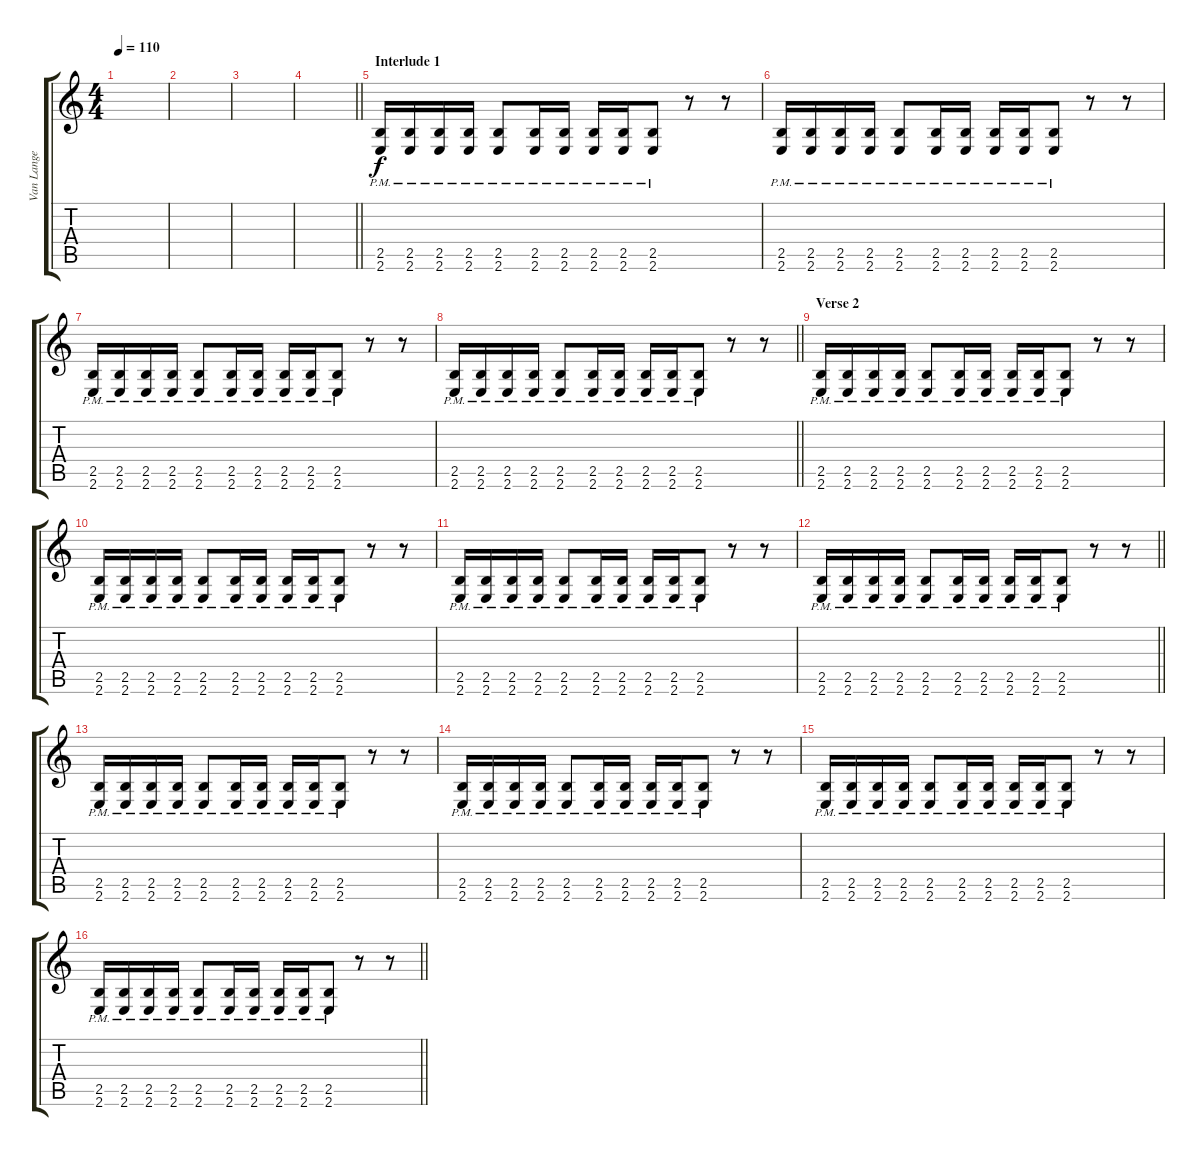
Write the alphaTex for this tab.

\track ("Van Lange" "Van Lange") {instrument distortionguitar}
\staff {score tabs}
\tuning (E4 B3 G3 D3 A2 D2) {hide}
\ts (4 4)
\tempo 110
\clef g2
\ks c
|
|
|
\barLineRight lightlight
|
\section ("" "Interlude 1")
(2.5{pm} 2.6{pm}).16 (2.5{pm} 2.6{pm}).16 (2.5{pm} 2.6{pm}).16 (2.5{pm} 2.6{pm}).16 (2.5{pm} 2.6{pm}).8 (2.5{pm} 2.6{pm}).16 (2.5{pm} 2.6{pm}).16 (2.5{pm} 2.6{pm}).16 (2.5{pm} 2.6{pm}).16 (2.5{pm} 2.6{pm}).8 r.8 r.8 |
(2.5{pm} 2.6{pm}).16 (2.5{pm} 2.6{pm}).16 (2.5{pm} 2.6{pm}).16 (2.5{pm} 2.6{pm}).16 (2.5{pm} 2.6{pm}).8 (2.5{pm} 2.6{pm}).16 (2.5{pm} 2.6{pm}).16 (2.5{pm} 2.6{pm}).16 (2.5{pm} 2.6{pm}).16 (2.5{pm} 2.6{pm}).8 r.8 r.8 |
(2.5{pm} 2.6{pm}).16 (2.5{pm} 2.6{pm}).16 (2.5{pm} 2.6{pm}).16 (2.5{pm} 2.6{pm}).16 (2.5{pm} 2.6{pm}).8 (2.5{pm} 2.6{pm}).16 (2.5{pm} 2.6{pm}).16 (2.5{pm} 2.6{pm}).16 (2.5{pm} 2.6{pm}).16 (2.5{pm} 2.6{pm}).8 r.8 r.8 |
\barLineRight lightlight
(2.5{pm} 2.6{pm}).16 (2.5{pm} 2.6{pm}).16 (2.5{pm} 2.6{pm}).16 (2.5{pm} 2.6{pm}).16 (2.5{pm} 2.6{pm}).8 (2.5{pm} 2.6{pm}).16 (2.5{pm} 2.6{pm}).16 (2.5{pm} 2.6{pm}).16 (2.5{pm} 2.6{pm}).16 (2.5{pm} 2.6{pm}).8 r.8 r.8 |
\section ("" "Verse 2")
(2.5{pm} 2.6{pm}).16 (2.5{pm} 2.6{pm}).16 (2.5{pm} 2.6{pm}).16 (2.5{pm} 2.6{pm}).16 (2.5{pm} 2.6{pm}).8 (2.5{pm} 2.6{pm}).16 (2.5{pm} 2.6{pm}).16 (2.5{pm} 2.6{pm}).16 (2.5{pm} 2.6{pm}).16 (2.5{pm} 2.6{pm}).8 r.8 r.8 |
(2.5{pm} 2.6{pm}).16 (2.5{pm} 2.6{pm}).16 (2.5{pm} 2.6{pm}).16 (2.5{pm} 2.6{pm}).16 (2.5{pm} 2.6{pm}).8 (2.5{pm} 2.6{pm}).16 (2.5{pm} 2.6{pm}).16 (2.5{pm} 2.6{pm}).16 (2.5{pm} 2.6{pm}).16 (2.5{pm} 2.6{pm}).8 r.8 r.8 |
(2.5{pm} 2.6{pm}).16 (2.5{pm} 2.6{pm}).16 (2.5{pm} 2.6{pm}).16 (2.5{pm} 2.6{pm}).16 (2.5{pm} 2.6{pm}).8 (2.5{pm} 2.6{pm}).16 (2.5{pm} 2.6{pm}).16 (2.5{pm} 2.6{pm}).16 (2.5{pm} 2.6{pm}).16 (2.5{pm} 2.6{pm}).8 r.8 r.8 |
\barLineRight lightlight
(2.5{pm} 2.6{pm}).16 (2.5{pm} 2.6{pm}).16 (2.5{pm} 2.6{pm}).16 (2.5{pm} 2.6{pm}).16 (2.5{pm} 2.6{pm}).8 (2.5{pm} 2.6{pm}).16 (2.5{pm} 2.6{pm}).16 (2.5{pm} 2.6{pm}).16 (2.5{pm} 2.6{pm}).16 (2.5{pm} 2.6{pm}).8 r.8 r.8 |
(2.5{pm} 2.6{pm}).16 (2.5{pm} 2.6{pm}).16 (2.5{pm} 2.6{pm}).16 (2.5{pm} 2.6{pm}).16 (2.5{pm} 2.6{pm}).8 (2.5{pm} 2.6{pm}).16 (2.5{pm} 2.6{pm}).16 (2.5{pm} 2.6{pm}).16 (2.5{pm} 2.6{pm}).16 (2.5{pm} 2.6{pm}).8 r.8 r.8 |
(2.5{pm} 2.6{pm}).16 (2.5{pm} 2.6{pm}).16 (2.5{pm} 2.6{pm}).16 (2.5{pm} 2.6{pm}).16 (2.5{pm} 2.6{pm}).8 (2.5{pm} 2.6{pm}).16 (2.5{pm} 2.6{pm}).16 (2.5{pm} 2.6{pm}).16 (2.5{pm} 2.6{pm}).16 (2.5{pm} 2.6{pm}).8 r.8 r.8 |
(2.5{pm} 2.6{pm}).16 (2.5{pm} 2.6{pm}).16 (2.5{pm} 2.6{pm}).16 (2.5{pm} 2.6{pm}).16 (2.5{pm} 2.6{pm}).8 (2.5{pm} 2.6{pm}).16 (2.5{pm} 2.6{pm}).16 (2.5{pm} 2.6{pm}).16 (2.5{pm} 2.6{pm}).16 (2.5{pm} 2.6{pm}).8 r.8 r.8 |
\barLineRight lightlight
(2.5{pm} 2.6{pm}).16 (2.5{pm} 2.6{pm}).16 (2.5{pm} 2.6{pm}).16 (2.5{pm} 2.6{pm}).16 (2.5{pm} 2.6{pm}).8 (2.5{pm} 2.6{pm}).16 (2.5{pm} 2.6{pm}).16 (2.5{pm} 2.6{pm}).16 (2.5{pm} 2.6{pm}).16 (2.5{pm} 2.6{pm}).8 r.8 r.8
